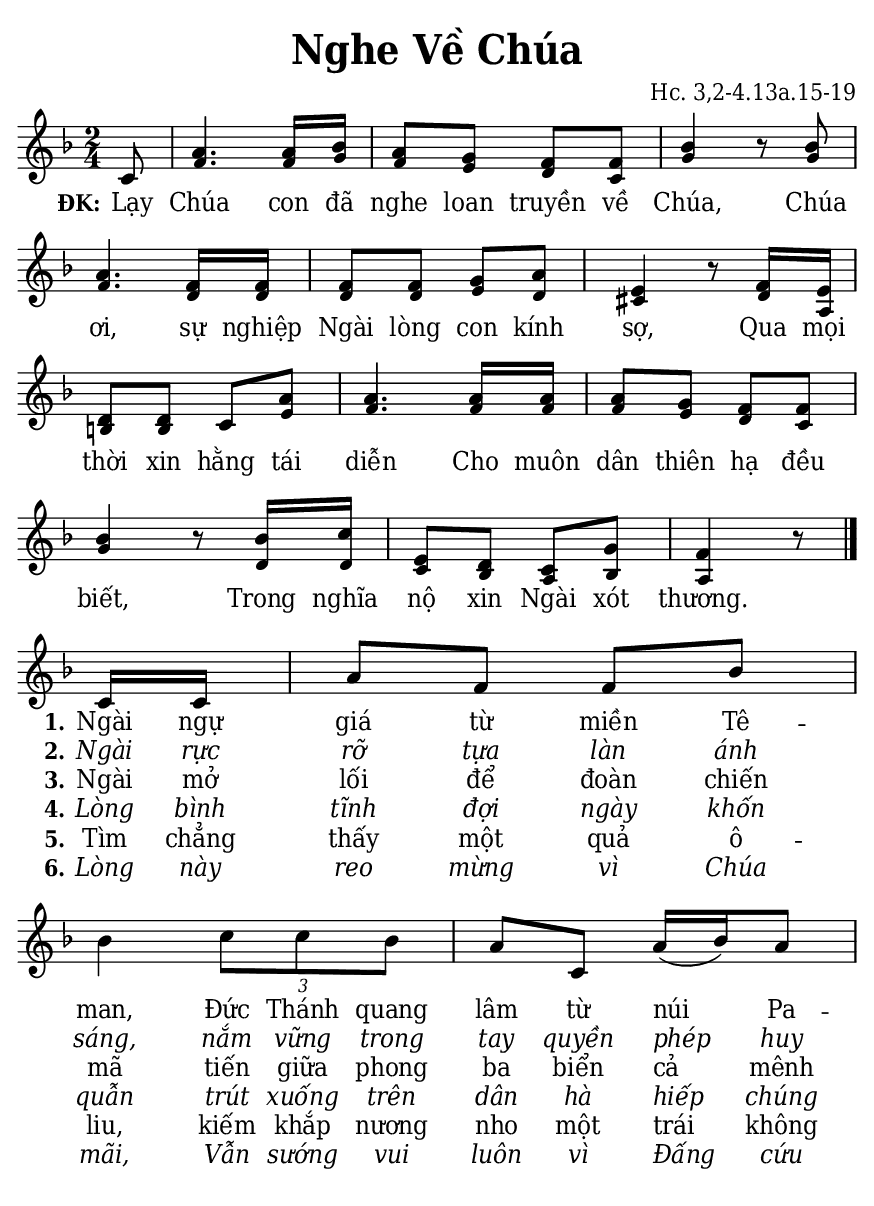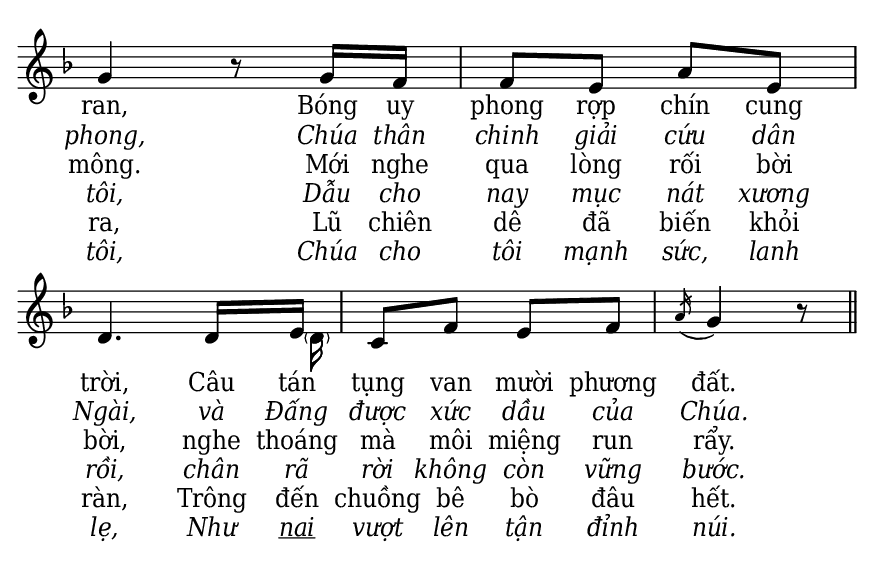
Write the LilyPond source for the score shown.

% Cài đặt chung\
\version "2.22.1"
\include "english.ly"

\header {
  title = \markup { \fontsize #1 "Nghe Về Chúa" }
  composer = "Hc. 3,2-4.13a.15-19"
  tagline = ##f
}

% Nhạc phiên khúc
nhacPhienKhucSop = \relative c' {
  \autoPageBreaksOff
  \partial 8 c8 |
  a'4. a16 bf |
  a8 g f f |
  bf4 r8 bf |
  a4. f16 f |
  f8 f g a |
  e4 r8 f16 e |
  d8 d c a' |
  a4. a16 a |
  a8 g f f |
  bf4 r8 bf16 c |
  e,8 d c g' |
  f4 r8 \bar "|." \break
  
  c16 c |
  a'8 f f bf |
  bf4 \tuplet 3/2 { c8 c bf } |
  a8 c, a'16 (bf) a8 | \pageBreak
  g4 r8 g16 f |
  f8 e a e |
  d4. d16
  <<
    {
      \voiceOne
      e16
    }
    \new Voice = "beSop" {
      \voiceTwo
      \stemDown
      \once \override NoteColumn.force-hshift = #1
      \parenthesize
      d
    }
  >>
  \oneVoice
  c8 f e f |
  \slashedGrace { a16 ( } g4) r8 \bar "||"
}

nhacPhienKhucAlto = \relative c' {
  c8 |
  f4. f16 g |
  f8 e d c |
  g'4 r8 g |
  f4. d16 d |
  d8 d e d |
  cs4 r8 d16 a |
  b!8 b c e |
  f4. f16 f |
  f8 e d c |
  g'4 r8 d16 d |
  c8 bf a bf |
  a4 r8
}

% Lời phiên khúc
loiPhienKhucSop = \lyrics {
  \set stanza = "ĐK:"
  Lạy Chúa con đã nghe loan truyền về Chúa, Chúa ơi,
  sự nghiệp Ngài lòng con kính sợ,
  Qua mọi thời xin hằng tái diễn
  Cho muôn dân thiên hạ đều biết,
  Trong nghĩa nộ xin Ngài xót thương.
  <<
    {
      \set stanza = "1."
      Ngài ngự giá từ miền Tê -- man,
      Đức Thánh quang lâm từ núi Pa -- ran,
      Bóng uy phong rợp chín cung trời,
      Câu tán tụng van mười phương đất.
    }
    \new Lyrics {
	    \set associatedVoice = "beSop"
	    \set stanza = "2."
      \override Lyrics.LyricText.font-shape = #'italic
	    Ngài rực rỡ tựa làn ánh sáng,
	    nắm vững trong tay quyền phép huy phong,
	    Chúa thân chinh giải cứu dân Ngài,
	    và Đấng được xức dầu của Chúa.
    }
    \new Lyrics {
	    \set associatedVoice = "beSop"
	    \set stanza = "3."
	    Ngài mở lối để đoàn chiến mã tiến
	    giữa phong ba biển cả mênh mông.
	    Mới nghe qua lòng rối bời bời,
	    nghe thoáng mà môi miệng run rẩy.
    }
    \new Lyrics {
	    \set associatedVoice = "beSop"
	    \set stanza = "4."
      \override Lyrics.LyricText.font-shape = #'italic
	    Lòng bình tĩnh đợi ngày khốn quẫn
	    trút xuống trên dân hà hiếp chúng tôi,
	    Dẫu cho nay mục nát xương rồi,
	    chân rã rời không còn vững bước.
    }
    \new Lyrics {
	    \set associatedVoice = "beSop"
	    \set stanza = "5."
	    Tìm chẳng thấy một quả ô -- liu,
	    kiếm khắp nương nho một trái không ra,
	    Lũ chiên dê đã biến khỏi ràn,
	    Trông đến chuồng bê bò đâu hết.
    }
    \new Lyrics {
	    \set associatedVoice = "beSop"
	    \set stanza = "6."
      \override Lyrics.LyricText.font-shape = #'italic
	    Lòng này reo mừng vì Chúa mãi,
	    Vẫn sướng vui luôn vì Đấng cứu tôi,
	    Chúa cho tôi mạnh sức, lanh lẹ,
	    Như \markup { \italic \underline "nai" }
	    vượt lên tận đỉnh núi.
    }
  >>
}

% Dàn trang
\paper {
  #(set-paper-size "a5")
  top-margin = 3\mm
  bottom-margin = 3\mm
  left-margin = 3\mm
  right-margin = 3\mm
  indent = #0
  #(define fonts
	 (make-pango-font-tree "Deja Vu Serif Condensed"
	 		       "Deja Vu Serif Condensed"
			       "Deja Vu Serif Condensed"
			       (/ 20 20)))
  print-page-number = ##f
  system-system-spacing = #'((basic-distance . 0.1) (padding . 2.5))
  ragged-bottom = ##t
}

TongNhip = {
  \key f \major \time 2/4
  \set Timing.beamExceptions = #'()
  \set Timing.baseMoment = #(ly:make-moment 1/4)
}

% Đổi kích thước nốt cho bè phụ
notBePhu =
#(define-music-function (font-size music) (number? ly:music?)
   (for-some-music
     (lambda (m)
       (if (music-is-of-type? m 'rhythmic-event)
           (begin
             (set! (ly:music-property m 'tweaks)
                   (cons `(font-size . ,font-size)
                         (ly:music-property m 'tweaks)))
             #t)
           #f))
     music)
   music)

\score {
  \new ChoirStaff <<
    \new Staff \with {
        \consists "Merge_rests_engraver"
        printPartCombineTexts = ##f
      }
      <<
      \new Voice \TongNhip \partCombine 
        \nhacPhienKhucSop
        \notBePhu -1 { \nhacPhienKhucAlto }
      \new NullVoice = beSop \nhacPhienKhucSop
      \new Lyrics \lyricsto beSop \loiPhienKhucSop
      >>
  >>
  \layout {
    \override Lyrics.LyricSpace.minimum-distance = #1.5
    \override Score.BarNumber.break-visibility = ##(#f #f #f)
    \override Score.SpacingSpanner.uniform-stretching = ##t
  } 
}
